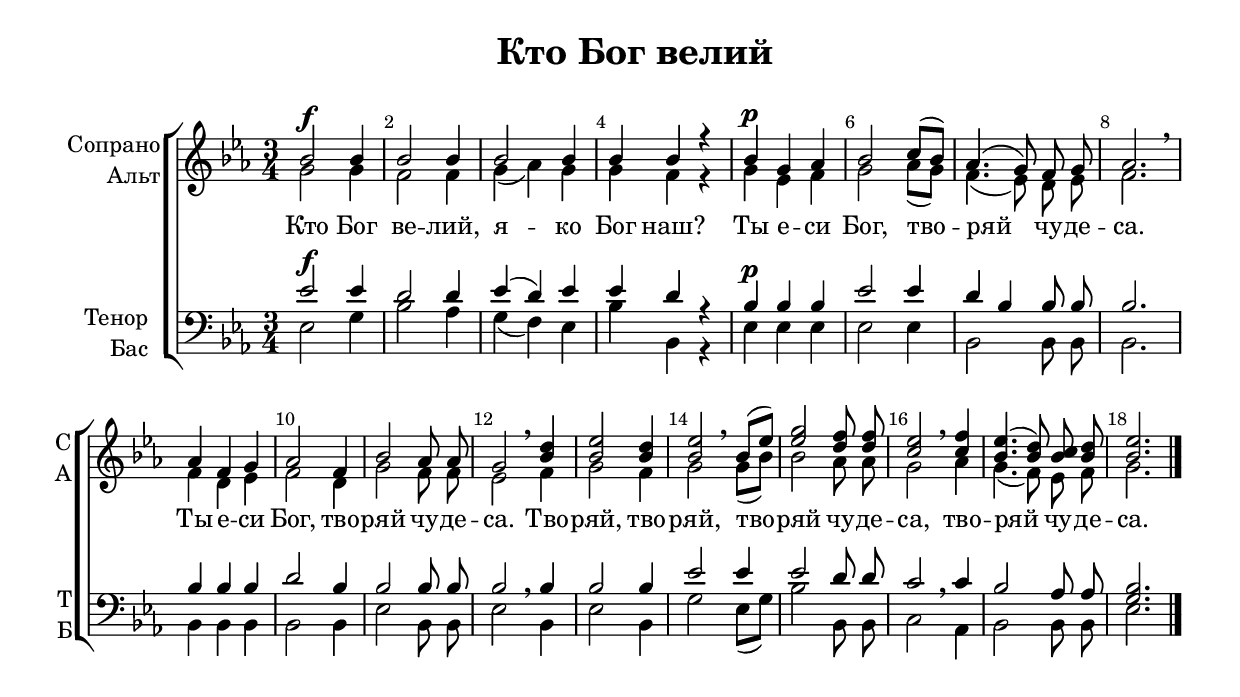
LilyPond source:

\version "2.18.2"

% закомментируйте строку ниже, чтобы получался pdf с навигацией

#(ly:set-option 'point-and-click #f)
#(ly:set-option 'midi-extension "mid")
#(set-default-paper-size "a4")
%#(set-global-staff-size 18)

\header {
  title = "Кто Бог велий"
  subtitle = " "
  % composer = "Composer"
  % Удалить строку версии LilyPond 
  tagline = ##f
}

global = {
  \key f \major
  \time 3/4
  \numericTimeSignature
  \autoBeamOff
}

%make visible number of every 2-nd bar
secondbar = {
  \override Score.BarNumber.break-visibility = #end-of-line-invisible
  \set Score.barNumberVisibility = #(every-nth-bar-number-visible 2)
}

%use this as temporary line break
abr = { \break }

% uncommend next line when finished
%abr = {}

%once hide accidental (runaround for cadenza
nat = { \once \hide Accidental }

sopvoice = \relative c'' {
  \global
  \dynamicUp
  
  \secondbar  
  c2\f c4 |
  c2 c4 |
  c2 c4 |
  c c r |
  c4\p a bes |
  c2 d8[( c]) |
  bes4.( a8) g a |
  bes2. \breathe | \break
  bes4 g a |
  bes2 g4 |
  c2 bes8 bes |
  a2 \breathe <c e>4 |
  <c f>2 <c e>4 |
  <c f>2 \breathe c8[( f]) |
  <f a>2 <e g>8 q |
  <f d>2 \breathe <d g>4 |
  <c f>4.( <c e>8) <c d> <c e> |
  <c f>2. \bar "|."
}


altvoice = \relative c'' {
  \global
  \dynamicUp  
  a2 a4 |
  g2 g4 |
  a( bes) a |
  a g r | 
  a f g |
  a2 bes8[( a]) |
  g4.( f8) e f |
  g2. |
  g4 e f |
  g2 e4 |
  a2 g8 g |
  f2 g4 |
  a2 g4 |
  a2 a8[( c]) |
  c2 bes8 bes |
  a2 bes4 |
  a4.( g8) f g |
  a2.
}


tenorvoice = \relative c' {
  \global
  \dynamicUp 
  f2\f f4 |
  e2 e4 |
  f( e) f |
  f e r |
  c\p c c |
  f2 f4 |
  e4 c4 c8 c |
  c2. |
  c4 c c |
  e2 c4 |
  c2 c8 c |
  c2 \breathe c4 |
  c2 c4 |
  f2 f4 |
  f2 e8 e |
  d2 \breathe d4
  c2 bes8 bes |
  <a c>2.
}


bassvoice = \relative c {
  \global
  \dynamicUp
  f2 a4 |
  c2 bes4 |
  a( g) f |
  c' c, r |
  f f f |
  f2 f4 |
  c2 c8 c |
  c2. |
  c4 c c |
  c2 c4 |
  f2 c8 c |
  f2 c4 |
  f2 c4 |
  a'2 f8[( a]) |
  c2 c,8 c |
  d2 bes4 |
  c2 c8 c |
  f2.
}

lyricscore = \lyricmode {
  Кто Бог ве -- лий, я -- ко Бог наш?
  Ты е -- си Бог, тво -- ряй чу -- де -- са.
  Ты е -- си Бог, тво -- ряй чу -- де -- са.
  Тво -- ряй, тво -- ряй, тво -- ряй чу -- де -- са,
  тво -- ряй чу -- де -- са.
}


\bookpart {
  \paper {
    top-margin = 15
    left-margin = 15
    right-margin = 10
    bottom-margin = 15
    indent = 15
    ragged-bottom = ##f
  }
  \score {
      \transpose f es {
    \new ChoirStaff <<
      \new Staff = "upstaff" \with {
        instrumentName = \markup { \right-column { "Сопрано" "Альт"  } }
        shortInstrumentName = \markup { \right-column { "С" "А"  } }
        midiInstrument = "voice oohs"
      } <<
        \new Voice = "soprano" { \voiceOne \sopvoice }
        \new Voice  = "alto" { \voiceTwo \altvoice }
      >> 
      
      \new Lyrics = "sopranos"
      % or: \new Lyrics \lyricsto "soprano" { \lyricscore }
      % alternative lyrics above up staff
      %\new Lyrics \with {alignAboveContext = "upstaff"} \lyricsto "soprano" \lyricst
      
      \new Staff = "downstaff" \with {
        instrumentName = \markup { \right-column { "Тенор" "Бас" } }
        shortInstrumentName = \markup { \right-column { "Т" "Б" } }
        midiInstrument = "voice oohs"
      } <<
        \new Voice = "tenor" { \voiceOne \clef bass \tenorvoice }
        \new Voice = "bass" { \voiceTwo \bassvoice }
      >>
      \context Lyrics = "sopranos" {
        \lyricsto "soprano" {
          \lyricscore
        }
      }
    >>
      }  % transposeµ
    \layout { 
      \context {
        \Score
      }
      \context {
        \Staff
        \accidentalStyle modern-voice-cautionary
        % удаляем обозначение темпа из общего плана
        %  \remove "Time_signature_engraver"
        %  \remove "Bar_number_engraver"
      }
      %Metronome_mark_engraver
    }
  }
}

\bookpart {
  \score {
    \unfoldRepeats
      \transpose f es {
    \new ChoirStaff <<
      \new Staff = "upstaff" \with {
        instrumentName = \markup { \right-column { "Сопрано" "Альт"  } }
        shortInstrumentName = \markup { \right-column { "С" "А"  } }
        midiInstrument = "voice oohs"
      } <<
        \new Voice = "soprano" { \voiceOne \sopvoice }
        \new Voice  = "alto" { \voiceTwo \altvoice }
      >> 
      
      \new Lyrics = "sopranos"
      
      \new Staff = "downstaff" \with {
        instrumentName = \markup { \right-column { "Тенор" "Бас" } }
        shortInstrumentName = \markup { \right-column { "Т" "Б" } }
        midiInstrument = "voice oohs"
      } <<
        \new Voice = "tenor" { \voiceOne \clef bass \tenorvoice }
        \new Voice = "bass" { \voiceTwo \bassvoice }
      >>
      \context Lyrics = "sopranos" {
        \lyricsto "soprano" {
          \lyricscore
        }
      }
    >>
      }  % transposeµ
    \midi {
      \tempo 4=120
    }
  }
}
